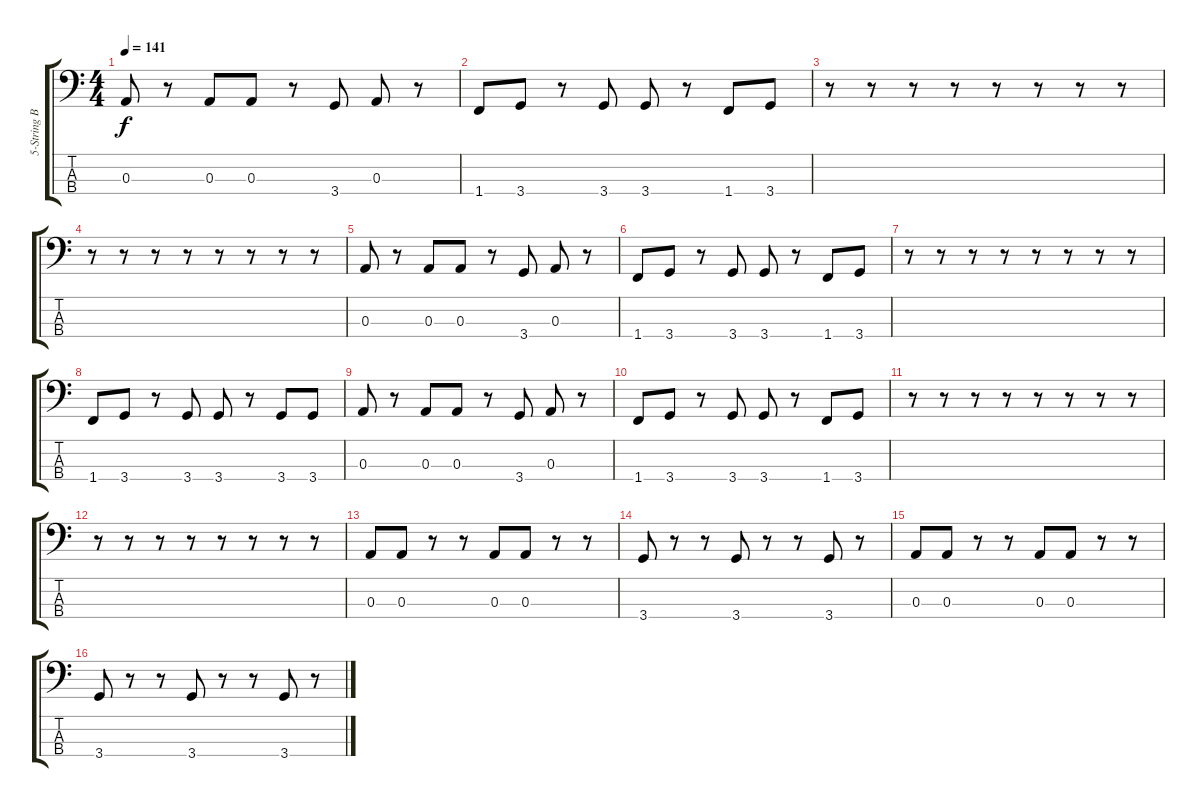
\track ("5-String Bass" "5-String B") {instrument electricbassfinger}
\staff {score tabs}
\tuning (G2 D2 A1 E1) {hide}
\ts (4 4)
\tempo 141
\clef f4
\ks c
0.3.8{dy f} r.8 0.3.8 0.3.8 r.8 3.4.8 0.3.8 r.8 |
1.4.8 3.4.8 r.8 3.4.8 3.4.8 r.8 1.4.8 3.4.8 |
r.8 r.8 r.8 r.8 r.8 r.8 r.8 r.8 |
r.8 r.8 r.8 r.8 r.8 r.8 r.8 r.8 |
0.3.8 r.8 0.3.8 0.3.8 r.8 3.4.8 0.3.8 r.8 |
1.4.8 3.4.8 r.8 3.4.8 3.4.8 r.8 1.4.8 3.4.8 |
r.8 r.8 r.8 r.8 r.8 r.8 r.8 r.8 |
1.4.8 3.4.8 r.8 3.4.8 3.4.8 r.8 3.4.8 3.4.8 |
0.3.8 r.8 0.3.8 0.3.8 r.8 3.4.8 0.3.8 r.8 |
1.4.8 3.4.8 r.8 3.4.8 3.4.8 r.8 1.4.8 3.4.8 |
r.8 r.8 r.8 r.8 r.8 r.8 r.8 r.8 |
r.8 r.8 r.8 r.8 r.8 r.8 r.8 r.8 |
0.3.8 0.3.8 r.8 r.8 0.3.8 0.3.8 r.8 r.8 |
3.4.8 r.8 r.8 3.4.8 r.8 r.8 3.4.8 r.8 |
0.3.8 0.3.8 r.8 r.8 0.3.8 0.3.8 r.8 r.8 |
3.4.8 r.8 r.8 3.4.8 r.8 r.8 3.4.8 r.8
